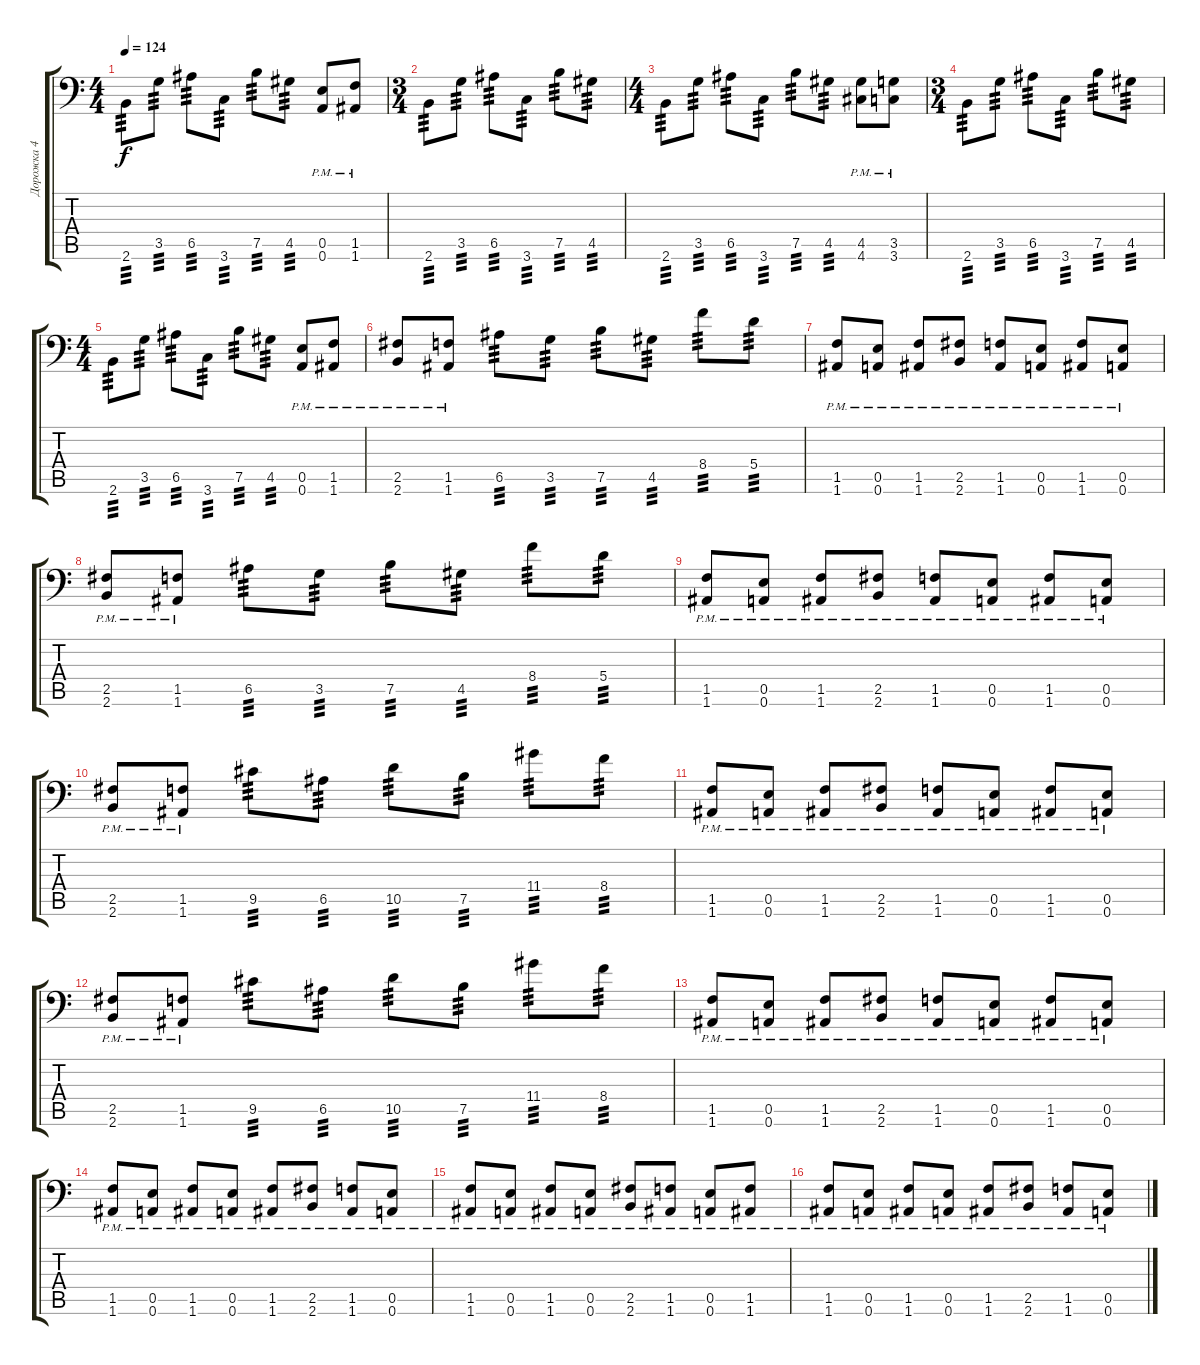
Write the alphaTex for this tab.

\track ("Дорожка 4" "Дорожка 4") {instrument distortionguitar}
\staff {score tabs}
\tuning (B3 Gb3 D3 A2 E2 A1) {hide}
\ts (4 4)
\tempo 124
\clef f4
\ks c
2.6.8{tp 3 dy f} 3.5.8{tp 3} 6.5.8{tp 3} 3.6.8{tp 3} 7.5.8{tp 3} 4.5.8{tp 3} (0.5{pm} 0.6{pm}).8 (1.5{pm} 1.6{pm}).8 |
\ts (3 4)
2.6.8{tp 3} 3.5.8{tp 3} 6.5.8{tp 3} 3.6.8{tp 3} 7.5.8{tp 3} 4.5.8{tp 3} |
\ts (4 4)
2.6.8{tp 3} 3.5.8{tp 3} 6.5.8{tp 3} 3.6.8{tp 3} 7.5.8{tp 3} 4.5.8{tp 3} (4.5{pm} 4.6{pm}).8 (3.5{pm} 3.6{pm}).8 |
\ts (3 4)
2.6.8{tp 3} 3.5.8{tp 3} 6.5.8{tp 3} 3.6.8{tp 3} 7.5.8{tp 3} 4.5.8{tp 3} |
\ts (4 4)
2.6.8{tp 3} 3.5.8{tp 3} 6.5.8{tp 3} 3.6.8{tp 3} 7.5.8{tp 3} 4.5.8{tp 3} (0.5{pm} 0.6{pm}).8 (1.5{pm} 1.6{pm}).8 |
(2.5{pm} 2.6{pm}).8 (1.5{pm} 1.6{pm}).8 6.5.8{tp 3} 3.5.8{tp 3} 7.5.8{tp 3} 4.5.8{tp 3} 8.4.8{tp 3} 5.4.8{tp 3} |
(1.5{pm} 1.6{pm}).8 (0.5{pm} 0.6{pm}).8 (1.5{pm} 1.6{pm}).8 (2.5{pm} 2.6{pm}).8 (1.5{pm} 1.6{pm}).8 (0.5{pm} 0.6{pm}).8 (1.5{pm} 1.6{pm}).8 (0.5{pm} 0.6{pm}).8 |
(2.5{pm} 2.6{pm}).8 (1.5{pm} 1.6{pm}).8 6.5.8{tp 3} 3.5.8{tp 3} 7.5.8{tp 3} 4.5.8{tp 3} 8.4.8{tp 3} 5.4.8{tp 3} |
(1.5{pm} 1.6{pm}).8 (0.5{pm} 0.6{pm}).8 (1.5{pm} 1.6{pm}).8 (2.5{pm} 2.6{pm}).8 (1.5{pm} 1.6{pm}).8 (0.5{pm} 0.6{pm}).8 (1.5{pm} 1.6{pm}).8 (0.5{pm} 0.6{pm}).8 |
(2.5{pm} 2.6{pm}).8 (1.5{pm} 1.6{pm}).8 9.5.8{tp 3} 6.5.8{tp 3} 10.5.8{tp 3} 7.5.8{tp 3} 11.4.8{tp 3} 8.4.8{tp 3} |
(1.5{pm} 1.6{pm}).8 (0.5{pm} 0.6{pm}).8 (1.5{pm} 1.6{pm}).8 (2.5{pm} 2.6{pm}).8 (1.5{pm} 1.6{pm}).8 (0.5{pm} 0.6{pm}).8 (1.5{pm} 1.6{pm}).8 (0.5{pm} 0.6{pm}).8 |
(2.5{pm} 2.6{pm}).8 (1.5{pm} 1.6{pm}).8 9.5.8{tp 3} 6.5.8{tp 3} 10.5.8{tp 3} 7.5.8{tp 3} 11.4.8{tp 3} 8.4.8{tp 3} |
(1.5{pm} 1.6{pm}).8 (0.5{pm} 0.6{pm}).8 (1.5{pm} 1.6{pm}).8 (2.5{pm} 2.6{pm}).8 (1.5{pm} 1.6{pm}).8 (0.5{pm} 0.6{pm}).8 (1.5{pm} 1.6{pm}).8 (0.5{pm} 0.6{pm}).8 |
(1.5{pm} 1.6{pm}).8 (0.5{pm} 0.6{pm}).8 (1.5{pm} 1.6{pm}).8 (0.5{pm} 0.6{pm}).8 (1.5{pm} 1.6{pm}).8 (2.5{pm} 2.6{pm}).8 (1.5{pm} 1.6{pm}).8 (0.5{pm} 0.6{pm}).8 |
(1.5{pm} 1.6{pm}).8 (0.5{pm} 0.6{pm}).8 (1.5{pm} 1.6{pm}).8 (0.5{pm} 0.6{pm}).8 (2.5{pm} 2.6{pm}).8 (1.5{pm} 1.6{pm}).8 (0.5{pm} 0.6{pm}).8 (1.5{pm} 1.6{pm}).8 |
(1.5{pm} 1.6{pm}).8 (0.5{pm} 0.6{pm}).8 (1.5{pm} 1.6{pm}).8 (0.5{pm} 0.6{pm}).8 (1.5{pm} 1.6{pm}).8 (2.5{pm} 2.6{pm}).8 (1.5{pm} 1.6{pm}).8 (0.5{pm} 0.6{pm}).8
